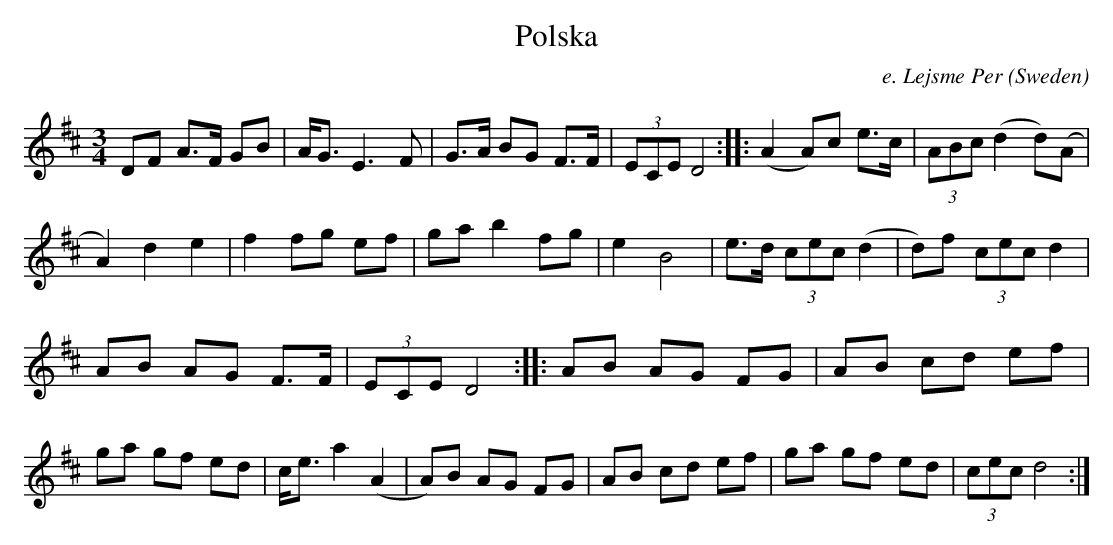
X:1
T:Polska
O:Sweden
M:3/4
C:e. Lejsme Per
K:D
DF A>F GB|A<G E3F|G>A BG F>F|(3ECE D4::\
(A2 A)c e>c|(3ABc (d2 d)(A|
A2) d2 e2|f2 fg ef|\
ga b2fg|e2 B4| e>d (3cec (d2|d)f (3cec d2|
AB AG F>F|(3ECE D4::\
AB AG FG|AB cd ef|
ga gf ed|c<e a2 (A2|\
A)B AG FG|AB cd ef|ga gf ed|(3cec d4:|
